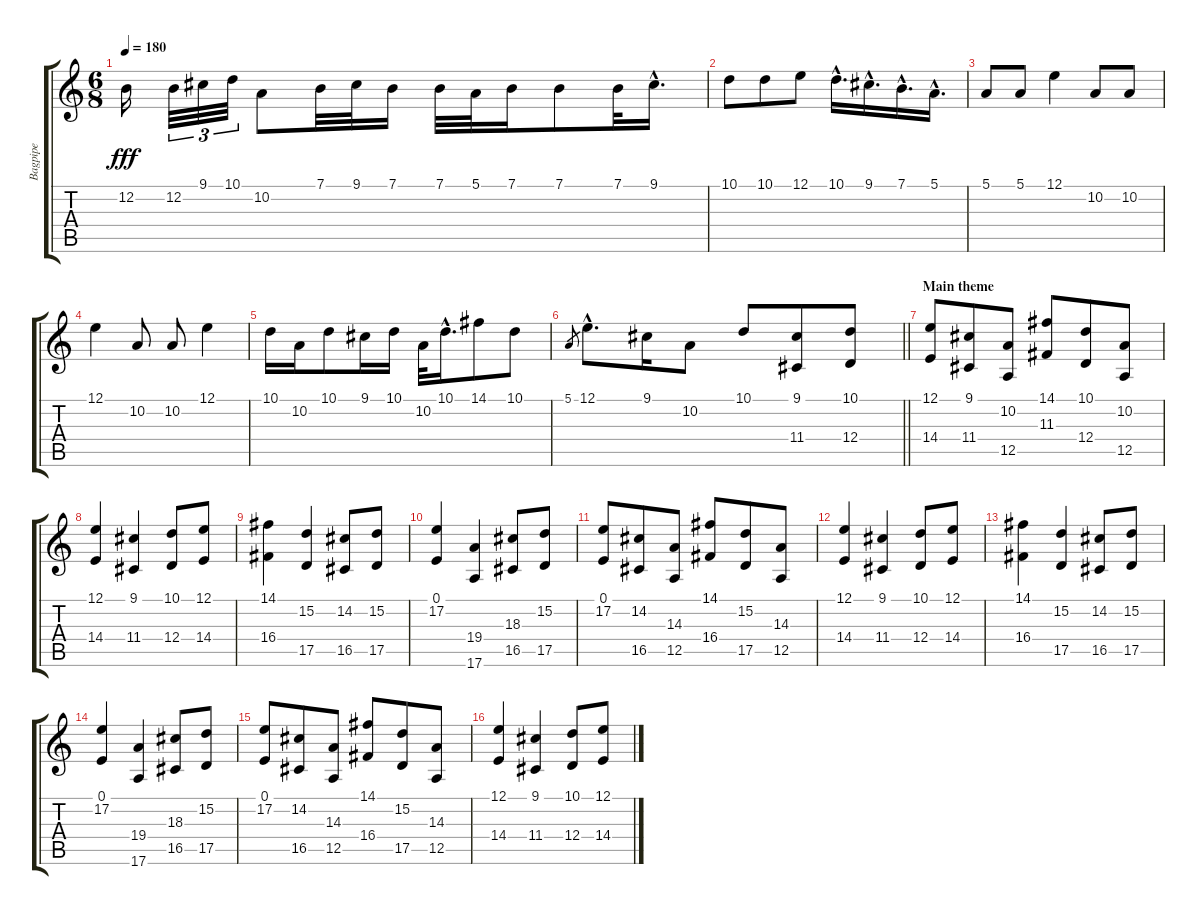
\track ("Bagpipe" "Bagpipe") {instrument bagpipe}
\staff {score tabs}
\tuning (E4 B3 G3 D3 A2 E2) {hide}
\ts (6 8)
\tempo 180
\clef g2
\ks c
12.2.16{dy fff} 12.2.32{tu (3 2)} 9.1.32{tu (3 2)} 10.1.32{tu (3 2)} 10.2.8 7.1.32 9.1.32 7.1.16 7.1.32 5.1.32 7.1.16 7.1.8 7.1.32 9.1{hac}.16{d} |
10.1.8 10.1.8 12.1.8 10.1{hac}.16{d} 9.1{hac}.16{d} 7.1{hac}.16{d} 5.1{hac}.16{d} |
5.1.8 5.1.8 12.1.4 10.2.8 10.2.8 |
12.1.4 10.2.8 10.2.8 12.1.4 |
10.1.16 10.2.16 10.1.8 9.1.16 10.1.16 10.2.32 10.1{hac}.16{d} 14.1.8 10.1.8 |
\barLineRight lightlight
5.1.8{gr} 12.1{hac}.8{d} 9.1.16 10.2.8 10.1.8 (9.1 11.4).8 (10.1 12.4).8 |
\section ("" "Main theme")
(12.1 14.4).8 (9.1 11.4).8 (10.2 12.5).8 (14.1 11.3).8 (10.1 12.4).8 (10.2 12.5).8 |
(12.1 14.4).4 (9.1 11.4).4 (10.1 12.4).8 (12.1 14.4).8 |
(14.1 16.4).4 (15.2 17.5).4 (14.2 16.5).8 (15.2 17.5).8 |
(0.1 17.2).4 (19.4 17.6).4 (18.3 16.5).8 (15.2 17.5).8 |
(0.1 17.2).8 (14.2 16.5).8 (14.3 12.5).8 (14.1 16.4).8 (15.2 17.5).8 (14.3 12.5).8 |
(12.1 14.4).4 (9.1 11.4).4 (10.1 12.4).8 (12.1 14.4).8 |
(14.1 16.4).4 (15.2 17.5).4 (14.2 16.5).8 (15.2 17.5).8 |
(0.1 17.2).4 (19.4 17.6).4 (18.3 16.5).8 (15.2 17.5).8 |
(0.1 17.2).8 (14.2 16.5).8 (14.3 12.5).8 (14.1 16.4).8 (15.2 17.5).8 (14.3 12.5).8 |
(12.1 14.4).4 (9.1 11.4).4 (10.1 12.4).8 (12.1 14.4).8
